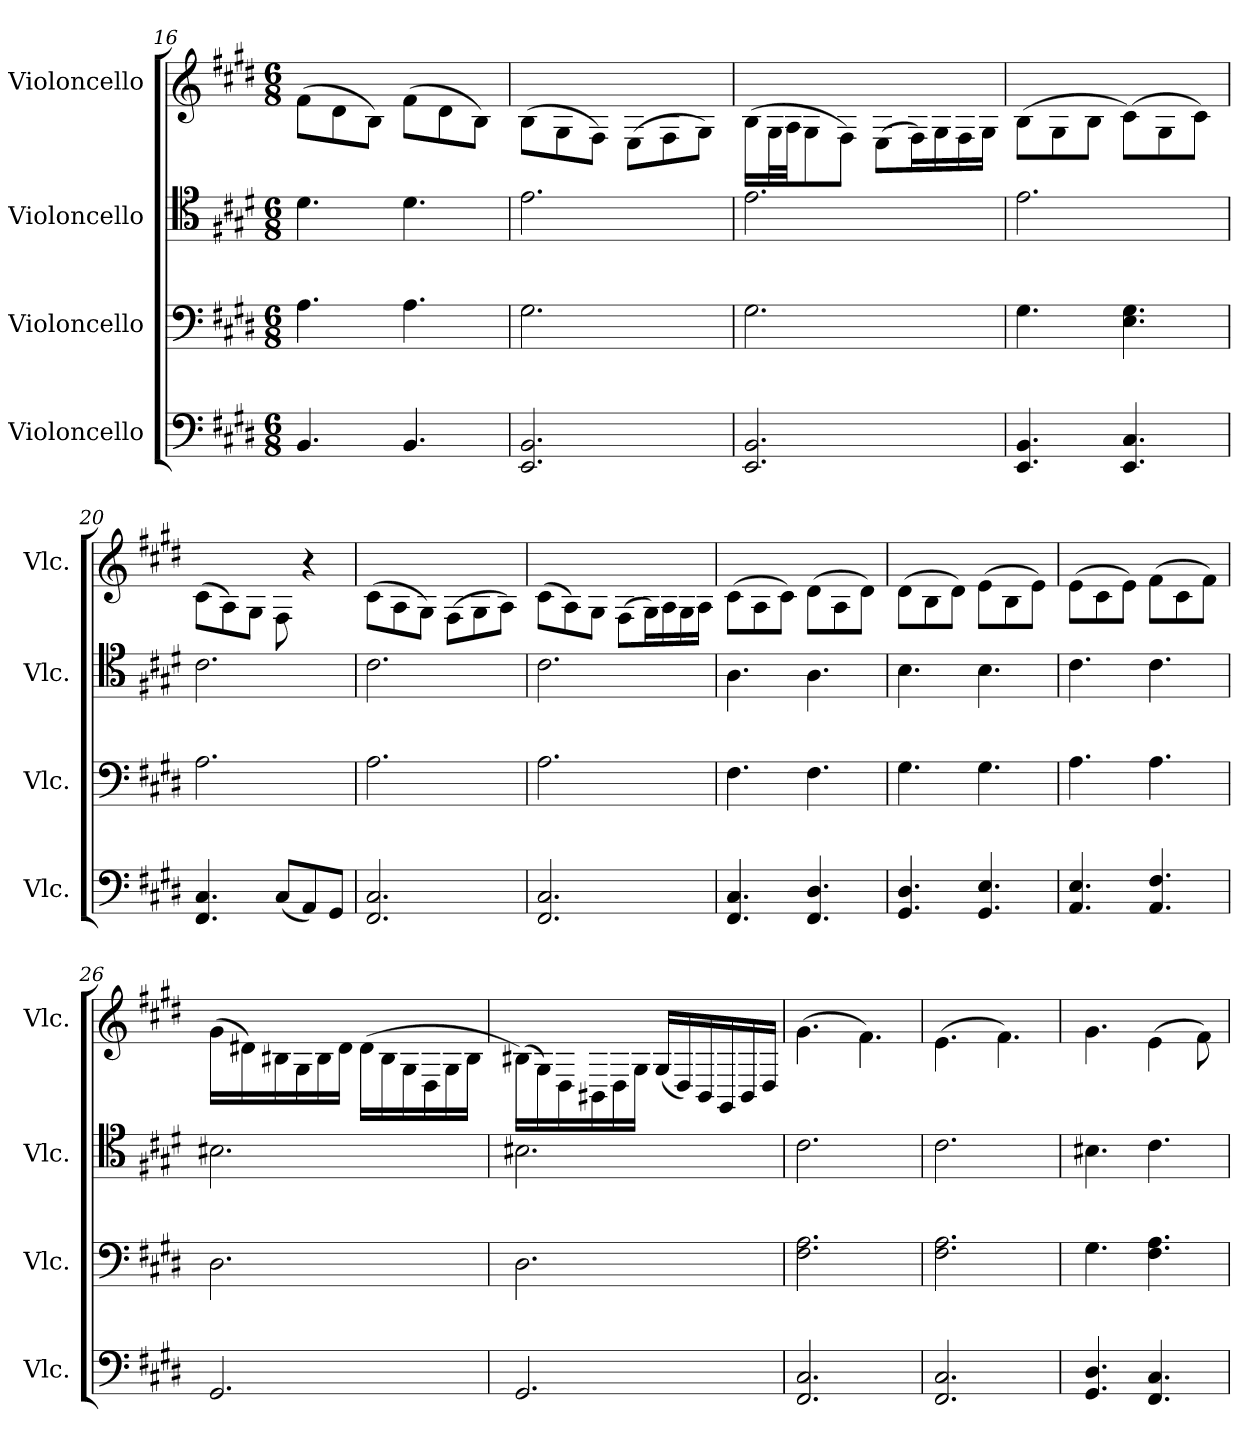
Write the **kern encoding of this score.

**kern	**kern	**kern	**kern
*part4	*part3	*part2	*part1
*staff4	*staff3	*staff2	*staff1
*I"Violoncello	*I"Violoncello	*I"Violoncello	*I"Violoncello
*I'Vlc.	*I'Vlc.	*I'Vlc.	*I'Vlc.
*clefF4	*clefF4	*clefC4	*clefG2
*k[f#c#g#d#]	*k[f#c#g#d#]	*k[f#c#g#d#]	*k[f#c#g#d#]
*M6/8	*M6/8	*M6/8	*M6/8
=16	=16	=16	=16
4.BB/	4.A\	4.d#\	(8f#\L
.	.	.	8d#\
.	.	.	8B\J)
4.BB/	4.A\	4.d#\	(8f#\L
.	.	.	8d#\
.	.	.	8B\J)
!!LO:LB:g=z
=17	=17	=17	=17
2.EE/ 2.BB/	2.G#\	2.e\	(8B\L
.	.	.	8G#\
.	.	.	8F#\J)
.	.	.	(8E\L
.	.	.	8F#\
.	.	.	8G#\J)
=18	=18	=18	=18
2.EE/ 2.BB/	2.G#\	2.e\	(16B\LL
.	.	.	32G#\L
.	.	.	32A\JJ
.	.	.	8G#\
.	.	.	8F#\J)
.	.	.	(8E\L
.	.	.	16F#\L)
.	.	.	16G#\
.	.	.	16F#\
.	.	.	16G#\JJ
=19	=19	=19	=19
4.EE/ 4.BB/	4.G#\	2.e\	(8B\L
.	.	.	8G#\
.	.	.	8B\J
4.EE/ 4.C#/	4.E\ 4.G#\	.	(8c#\L)
.	.	.	8G#\
.	.	.	8c#\J)
=20	=20	=20	=20
4.FF#/ 4.C#/	2.A\	2.c#\	(8c#\L
.	.	.	8A\)
.	.	.	8G#\J
(8C#/L	.	.	8F#\
8AA/)	.	.	4r
8GG#/J	.	.	.
=21	=21	=21	=21
2.FF#/ 2.C#/	2.A\	2.c#\	(8c#\L
.	.	.	8A\
.	.	.	8G#\J)
.	.	.	(8F#\L
.	.	.	8G#\
.	.	.	8A\J)
!!LO:LB:g=z
=22	=22	=22	=22
2.FF#/ 2.C#/	2.A\	2.c#\	(8c#\L
.	.	.	8A\)
.	.	.	8G#\J
.	.	.	(8F#\L
.	.	.	16G#\L)
.	.	.	16A\
.	.	.	16G#\
.	.	.	16A\JJ
=23	=23	=23	=23
4.FF#/ 4.C#/	4.F#\	4.A\	(8c#\L
.	.	.	8A\
.	.	.	8c#\J)
4.FF#/ 4.D#/	4.F#\	4.A\	(8d#\L
.	.	.	8A\
.	.	.	8d#\J)
=24	=24	=24	=24
4.GG#/ 4.D#/	4.G#\	4.B\	(8d#\L
.	.	.	8B\
.	.	.	8d#\J)
4.GG#/ 4.E/	4.G#\	4.B\	(8e\L
.	.	.	8B\
.	.	.	8e\J)
=25	=25	=25	=25
4.AA/ 4.E/	4.A\	4.c#\	(8e\L
.	.	.	8c#\
.	.	.	8e\J)
4.AA/ 4.F#/	4.A\	4.c#\	(8f#\L
.	.	.	8c#\
.	.	.	8f#\J)
!!LO:PB:g=z
=26	=26	=26	=26
2.GG#/	2.D#\	2.B#X\	(16g#\LL
.	.	.	16d#X\)
.	.	.	16B#X\
.	.	.	16G#\
.	.	.	16B#\
.	.	.	16d#\JJ
.	.	.	(16d#\LL
.	.	.	16B#\
.	.	.	16G#\
.	.	.	16D#\
.	.	.	16G#\
.	.	.	16B#\JJ
=27	=27	=27	=27
2.GG#/	2.D#\	2.B#X\	(16B#X\LL)
.	.	.	16G#\)
.	.	.	16D#\
.	.	.	16BB#X\
.	.	.	16D#\
.	.	.	16G#\JJ
.	.	.	(16G#/LL
.	.	.	16D#/)
.	.	.	16BB#/
.	.	.	16GG#/
.	.	.	16BB#/
.	.	.	16D#/JJ
=28	=28	=28	=28
2.FF#/ 2.C#/	2.F#\ 2.A\	2.c#\	(4.g#\
.	.	.	4.f#\)
=29	=29	=29	=29
2.FF#/ 2.C#/	2.F#\ 2.A\	2.c#\	(4.e\
.	.	.	4.f#\)
!!LO:LB:g=z
=30	=30	=30	=30
4.GG#/ 4.D#/	4.G#\	4.B#X\	4.g#\
4.FF#/ 4.C#/	4.F#\ 4.A\	4.c#\	(4e\
.	.	.	8f#\)
=	=	=	=
*-	*-	*-	*-
